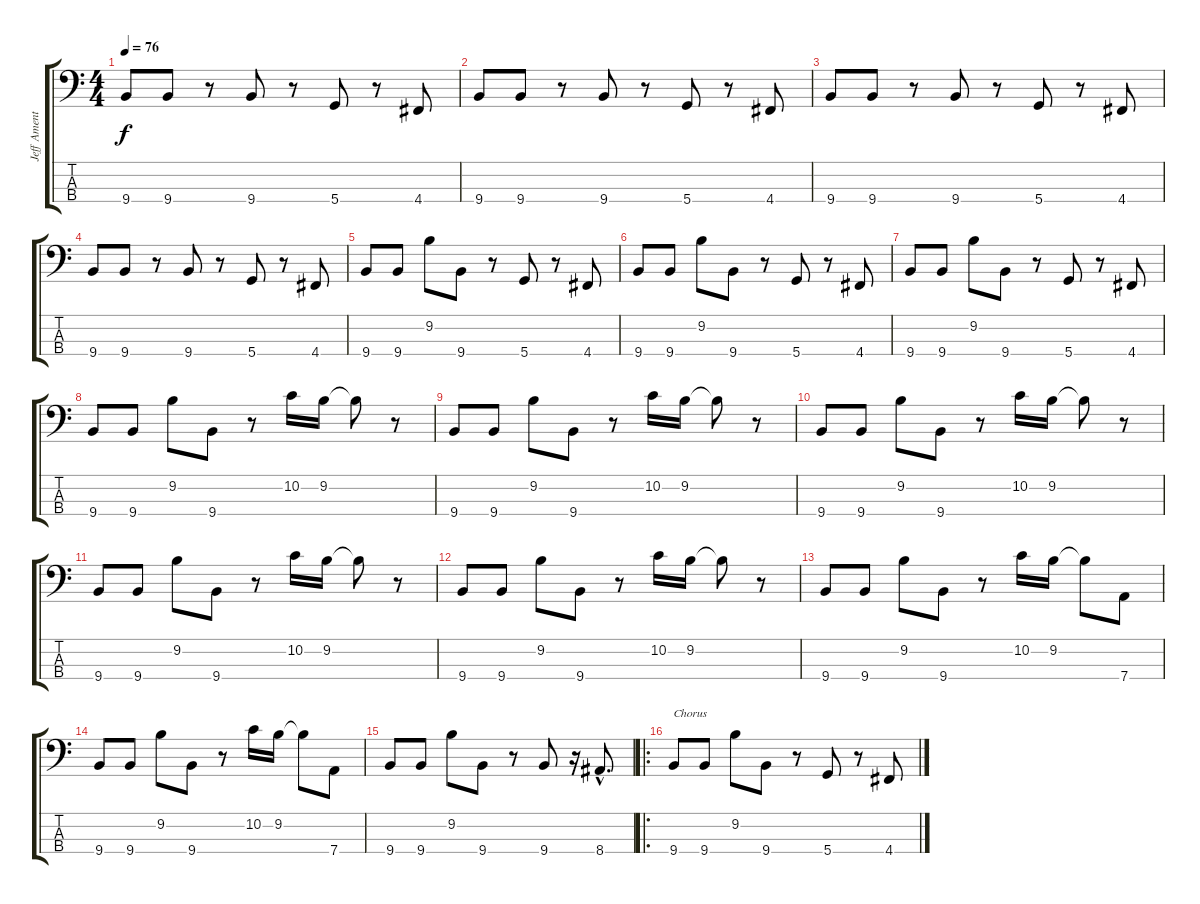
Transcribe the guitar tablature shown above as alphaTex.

\track ("Jeff Ament" "Jeff Ament") {instrument electricbassfinger}
\staff {score tabs}
\tuning (G2 D2 A1 D1) {hide}
\ts (4 4)
\tempo 76
\clef f4
\ks c
9.4.8{dy f} 9.4.8 r.8 9.4.8 r.8 5.4.8 r.8 4.4.8 |
9.4.8 9.4.8 r.8 9.4.8 r.8 5.4.8 r.8 4.4.8 |
9.4.8 9.4.8 r.8 9.4.8 r.8 5.4.8 r.8 4.4.8 |
9.4.8 9.4.8 r.8 9.4.8 r.8 5.4.8 r.8 4.4.8 |
9.4.8 9.4.8 9.2.8 9.4.8 r.8 5.4.8 r.8 4.4.8 |
9.4.8 9.4.8 9.2.8 9.4.8 r.8 5.4.8 r.8 4.4.8 |
9.4.8 9.4.8 9.2.8 9.4.8 r.8 5.4.8 r.8 4.4.8 |
9.4.8 9.4.8 9.2.8 9.4.8 r.8 10.2.16 9.2.16 9.2{t}.8 r.8 |
9.4.8 9.4.8 9.2.8 9.4.8 r.8 10.2.16 9.2.16 9.2{t}.8 r.8 |
9.4.8 9.4.8 9.2.8 9.4.8 r.8 10.2.16 9.2.16 9.2{t}.8 r.8 |
9.4.8 9.4.8 9.2.8 9.4.8 r.8 10.2.16 9.2.16 9.2{t}.8 r.8 |
9.4.8 9.4.8 9.2.8 9.4.8 r.8 10.2.16 9.2.16 9.2{t}.8 r.8 |
9.4.8 9.4.8 9.2.8 9.4.8 r.8 10.2.16 9.2.16 9.2{t}.8 7.4.8 |
9.4.8 9.4.8 9.2.8 9.4.8 r.8 10.2.16 9.2.16 9.2{t}.8 7.4.8 |
9.4.8 9.4.8 9.2.8 9.4.8 r.8 9.4.8 r.16 8.4{hac}.8{d} |
\ro
9.4.8{txt "Chorus"} 9.4.8 9.2.8 9.4.8 r.8 5.4.8 r.8 4.4.8
